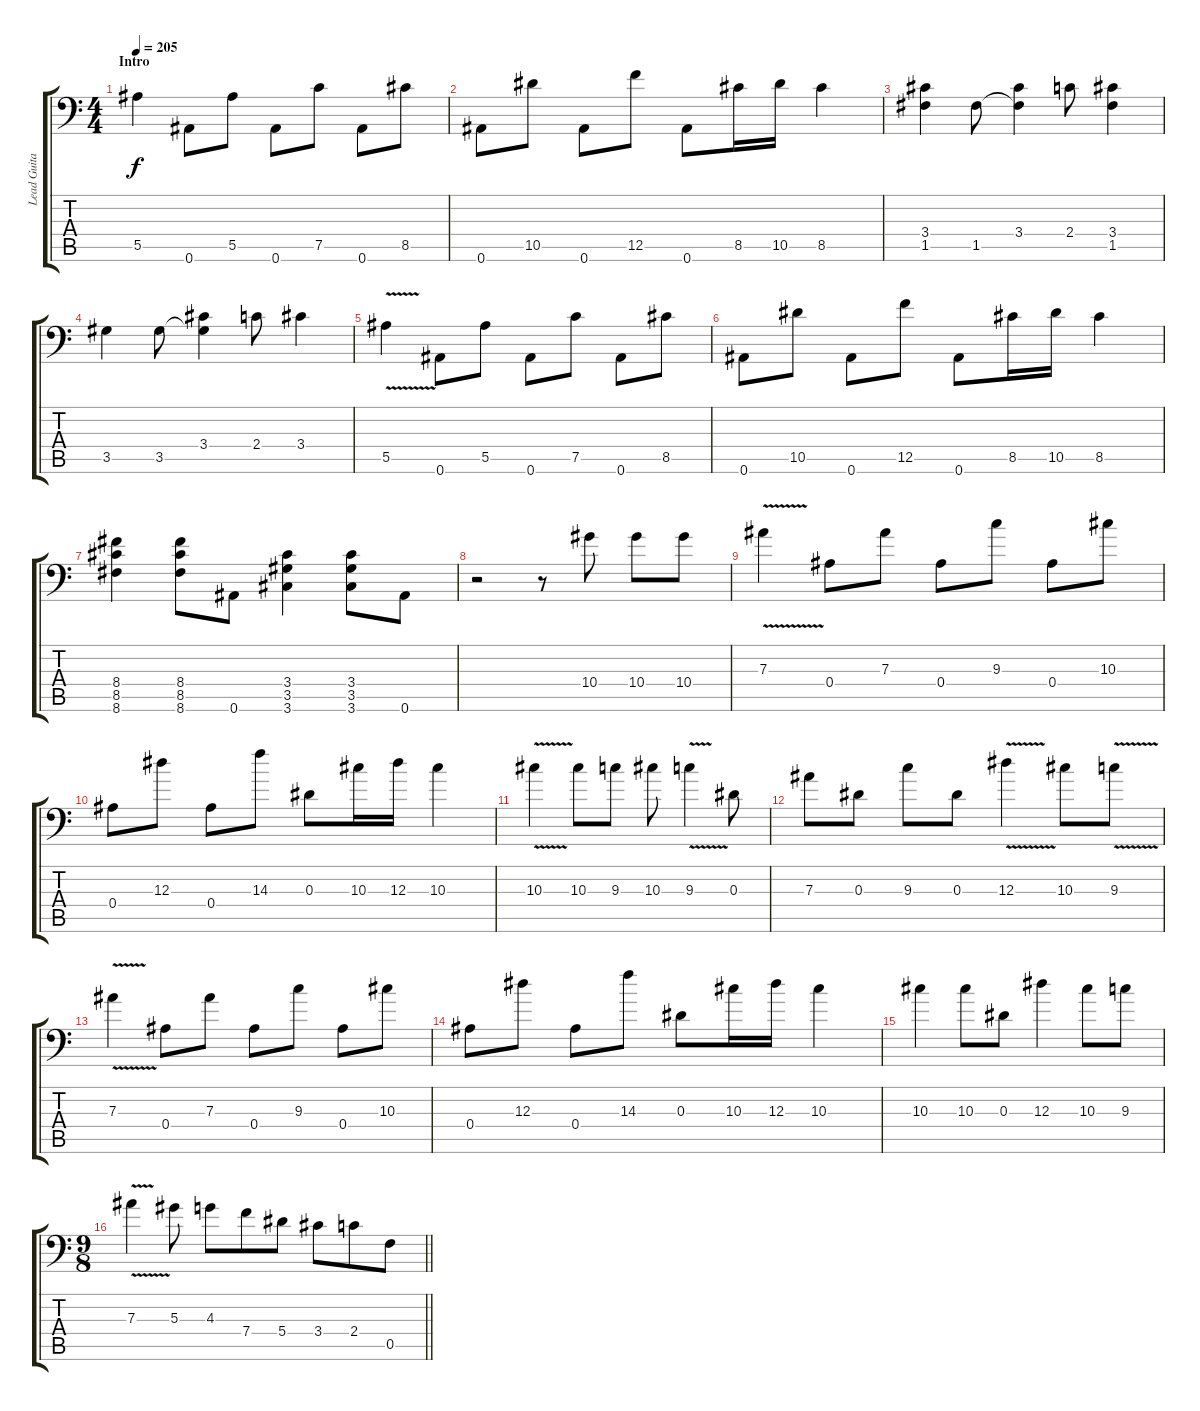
\track ("Lead Guitar" "Lead Guita") {instrument distortionguitar}
\staff {score tabs}
\tuning (C4 G3 Eb3 Bb2 F2 Bb1) {hide}
\ts (4 4)
\section ("" "Intro")
\tempo 205
\clef f4
\ks c
5.5.4{dy f instrument distortionguitar} 0.6.8 5.5.8 0.6.8 7.5.8 0.6.8 8.5.8 |
0.6.8 10.5.8 0.6.8 12.5.8 0.6.8 8.5.16 10.5.16 8.5.4 |
(3.4 1.5).4 1.5.8 (3.4 1.5{t}).4 2.4.8 (3.4 1.5).4 |
3.5.4 3.5.8 (3.4 3.5{t}).4 2.4.8 3.4.4 |
5.5{v}.4 0.6.8 5.5.8 0.6.8 7.5.8 0.6.8 8.5.8 |
0.6.8 10.5.8 0.6.8 12.5.8 0.6.8 8.5.16 10.5.16 8.5.4 |
(8.4 8.5 8.6).4 (8.4 8.5 8.6).8 0.6.8 (3.4 3.5 3.6).4 (3.4 3.5 3.6).8 0.6.8 |
r.2 r.8 10.4.8 10.4.8 10.4.8 |
7.3{v}.4{balance 8} 0.4.8 7.3.8 0.4.8 9.3.8 0.4.8 10.3.8 |
0.4.8 12.3.8 0.4.8 14.3.8 0.3.8 10.3.16 12.3.16 10.3.4 |
10.3{v}.4 10.3.8 9.3.8 10.3.8 9.3{v}.4 0.3.8 |
7.3.8 0.3.8 9.3.8 0.3.8 12.3{v}.4 10.3.8 9.3{v}.8 |
7.3{v}.4 0.4.8 7.3.8 0.4.8 9.3.8 0.4.8 10.3.8 |
0.4.8 12.3.8 0.4.8 14.3.8 0.3.8 10.3.16 12.3.16 10.3.4 |
10.3.4 10.3.8 0.3.8 12.3.4 10.3.8 9.3.8 |
\ts (9 8)
\barLineRight lightlight
7.3{v}.4 5.3.8 4.3.8 7.4.8 5.4.8 3.4.8 2.4.8 0.5.8
